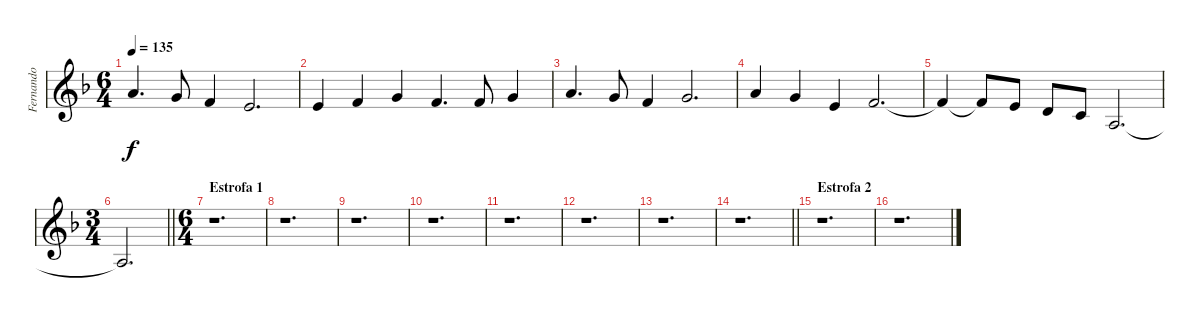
\track ("Fernando" "Fernando") {instrument flute}
\staff {score}
\tuning (E5 A4 D4 G3) {hide}
\ts (6 4)
\tempo 135
\clef g2
\ks dminor
0.2.4{d dy f} 12.4.8 10.4.4 2.3.2{d} |
2.3.4 10.4.4 12.4.4 10.4.4{d} 10.4.8 12.4.4 |
0.2.4{d} 12.4.8 10.4.4 5.3.2{d} |
0.2.4 5.3.4 2.3.4 10.4.2{d} |
10.4{t}.4 10.4{t}.8 2.3.8 0.3.8 5.4.8 2.4.2{d} |
\ts (3 4)
\barLineRight lightlight
2.4{t}.2{d} |
\ts (6 4)
\section ("" "Estrofa 1")
r.1{d} |
r.1{d} |
r.1{d} |
r.1{d} |
r.1{d} |
r.1{d} |
r.1{d} |
\barLineRight lightlight
r.1{d} |
\section ("" "Estrofa 2")
r.1{d} |
r.1{d}
